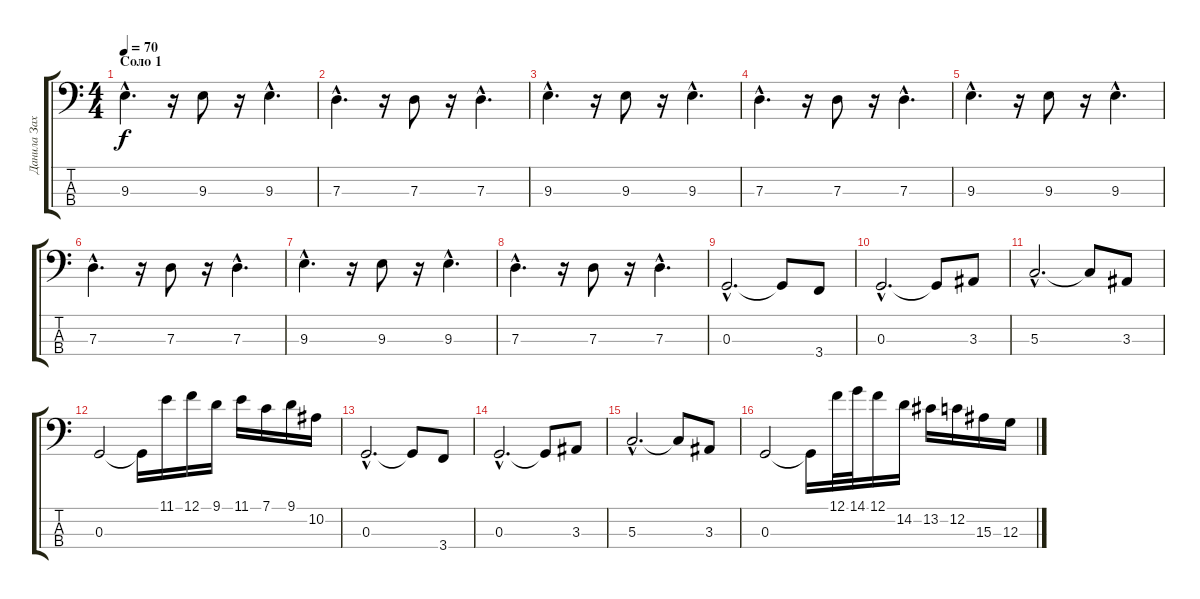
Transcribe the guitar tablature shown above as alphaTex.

\track ("Данила Захаренков" "Данила Зах") {instrument electricbassfinger}
\staff {score tabs}
\tuning (F2 C2 G1 D1) {hide}
\ts (4 4)
\section ("" "Соло 1")
\tempo 70
\clef f4
\ks c
9.3{hac}.4{d dy f} r.16 9.3.8 r.16 9.3{hac}.4{d} |
7.3{hac}.4{d} r.16 7.3.8 r.16 7.3{hac}.4{d} |
9.3{hac}.4{d} r.16 9.3.8 r.16 9.3{hac}.4{d} |
7.3{hac}.4{d} r.16 7.3.8 r.16 7.3{hac}.4{d} |
9.3{hac}.4{d} r.16 9.3.8 r.16 9.3{hac}.4{d} |
7.3{hac}.4{d} r.16 7.3.8 r.16 7.3{hac}.4{d} |
9.3{hac}.4{d} r.16 9.3.8 r.16 9.3{hac}.4{d} |
7.3{hac}.4{d} r.16 7.3.8 r.16 7.3{hac}.4{d} |
0.3{hac}.2{d} 0.3{t}.8 3.4.8 |
0.3{hac}.2{d} 0.3{t}.8 3.3.8 |
5.3{hac}.2{d} 5.3{t}.8 3.3.8 |
0.3.2 0.3{t}.16 11.1.16 12.1.16 9.1.16 11.1.16 7.1.16 9.1.16 10.2.16 |
0.3{hac}.2{d} 0.3{t}.8 3.4.8 |
0.3{hac}.2{d} 0.3{t}.8 3.3.8 |
5.3{hac}.2{d} 5.3{t}.8 3.3.8 |
0.3.2 0.3{t}.16 12.1.32 14.1.32 12.1.16 14.2.16 13.2.16 12.2.16 15.3.16 12.3.16
